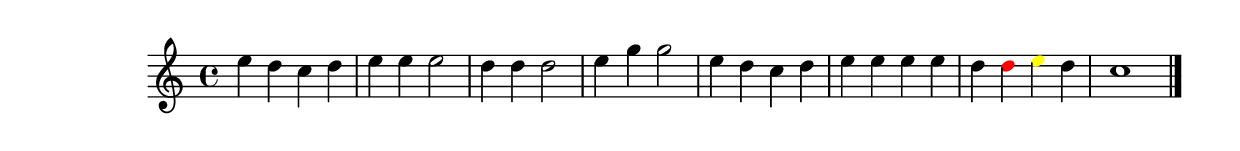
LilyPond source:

\version "2.18.2"
\language "english"

\header {
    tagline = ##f
}

\layout {}

\paper {}

\score {
    \new Score
    <<
        \new Staff
        {
            {   % measure
                \time 4/4
                \tweak color #black
                e''4
                \tweak color #black
                d''4
                \tweak color #black
                c''4
                \tweak color #black
                d''4
            }   % measure
            {   % measure
                \tweak color #black
                e''4
                \tweak color #black
                e''4
                \tweak color #black
                e''2
            }   % measure
            {   % measure
                \tweak color #black
                d''4
                \tweak color #black
                d''4
                \tweak color #black
                d''2
            }   % measure
            {   % measure
                \tweak color #black
                e''4
                \tweak color #black
                g''4
                \tweak color #black
                g''2
            }   % measure
            {   % measure
                \tweak color #black
                e''4
                \tweak color #black
                d''4
                \tweak color #black
                c''4
                \tweak color #black
                d''4
            }   % measure
            {   % measure
                \tweak color #black
                e''4
                \tweak color #black
                e''4
                \tweak color #black
                e''4
                \tweak color #black
                e''4
            }   % measure
            {   % measure
                \tweak color #black
                d''4
                \tweak color #red
                d''4
                \tweak color #yellow
                e''4
                d''4
            }   % measure
            {   % measure
                c''1
                \bar "|." %! SCORE1
            }   % measure
        }
    >>
}